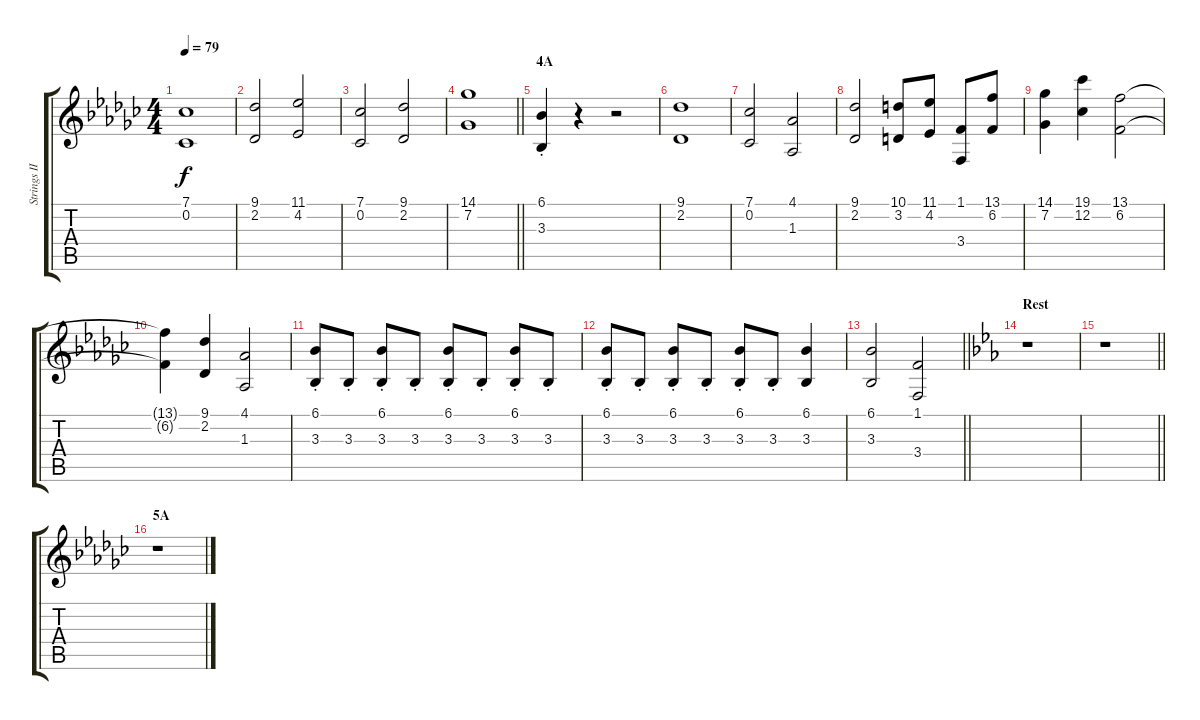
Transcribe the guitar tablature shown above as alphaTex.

\track ("Strings II" "Strings II") {instrument stringensemble1}
\staff {score tabs}
\tuning (E4 B3 G3 D3 A2 E2) {hide}
\ts (4 4)
\tempo 79
\clef g2
\ks gb
(7.1 0.2).1{dy f} |
(9.1 2.2).2 (11.1 4.2).2 |
(7.1 0.2).2 (9.1 2.2).2 |
\barLineRight lightlight
(14.1 7.2).1 |
\section ("" "4A")
(6.1{st} 3.3{st}).4 r.4 r.2 |
(9.1 2.2).1 |
(7.1 0.2).2 (4.1 1.3).2 |
(9.1 2.2).2 (10.1 3.2).8 (11.1 4.2).8 (1.1 3.4).8 (13.1 6.2).8 |
(14.1 7.2).4 (19.1 12.2).4 (13.1 6.2).2 |
(13.1{t} 6.2{t}).4 (9.1 2.2).4 (4.1 1.3).2 |
(6.1{st} 3.3{st}).8 3.3{st}.8 (6.1{st} 3.3{st}).8 3.3{st}.8 (6.1{st} 3.3{st}).8 3.3{st}.8 (6.1{st} 3.3{st}).8 3.3{st}.8 |
(6.1{st} 3.3{st}).8 3.3{st}.8 (6.1{st} 3.3{st}).8 3.3{st}.8 (6.1{st} 3.3{st}).8 3.3{st}.8 (6.1 3.3).4 |
\barLineRight lightlight
(6.1 3.3).2 (1.1 3.4).2 |
\section ("" "Rest")
\ks eb
r.1 |
\barLineRight lightlight
r.1 |
\section ("" "5A")
\ks gb
r.1
